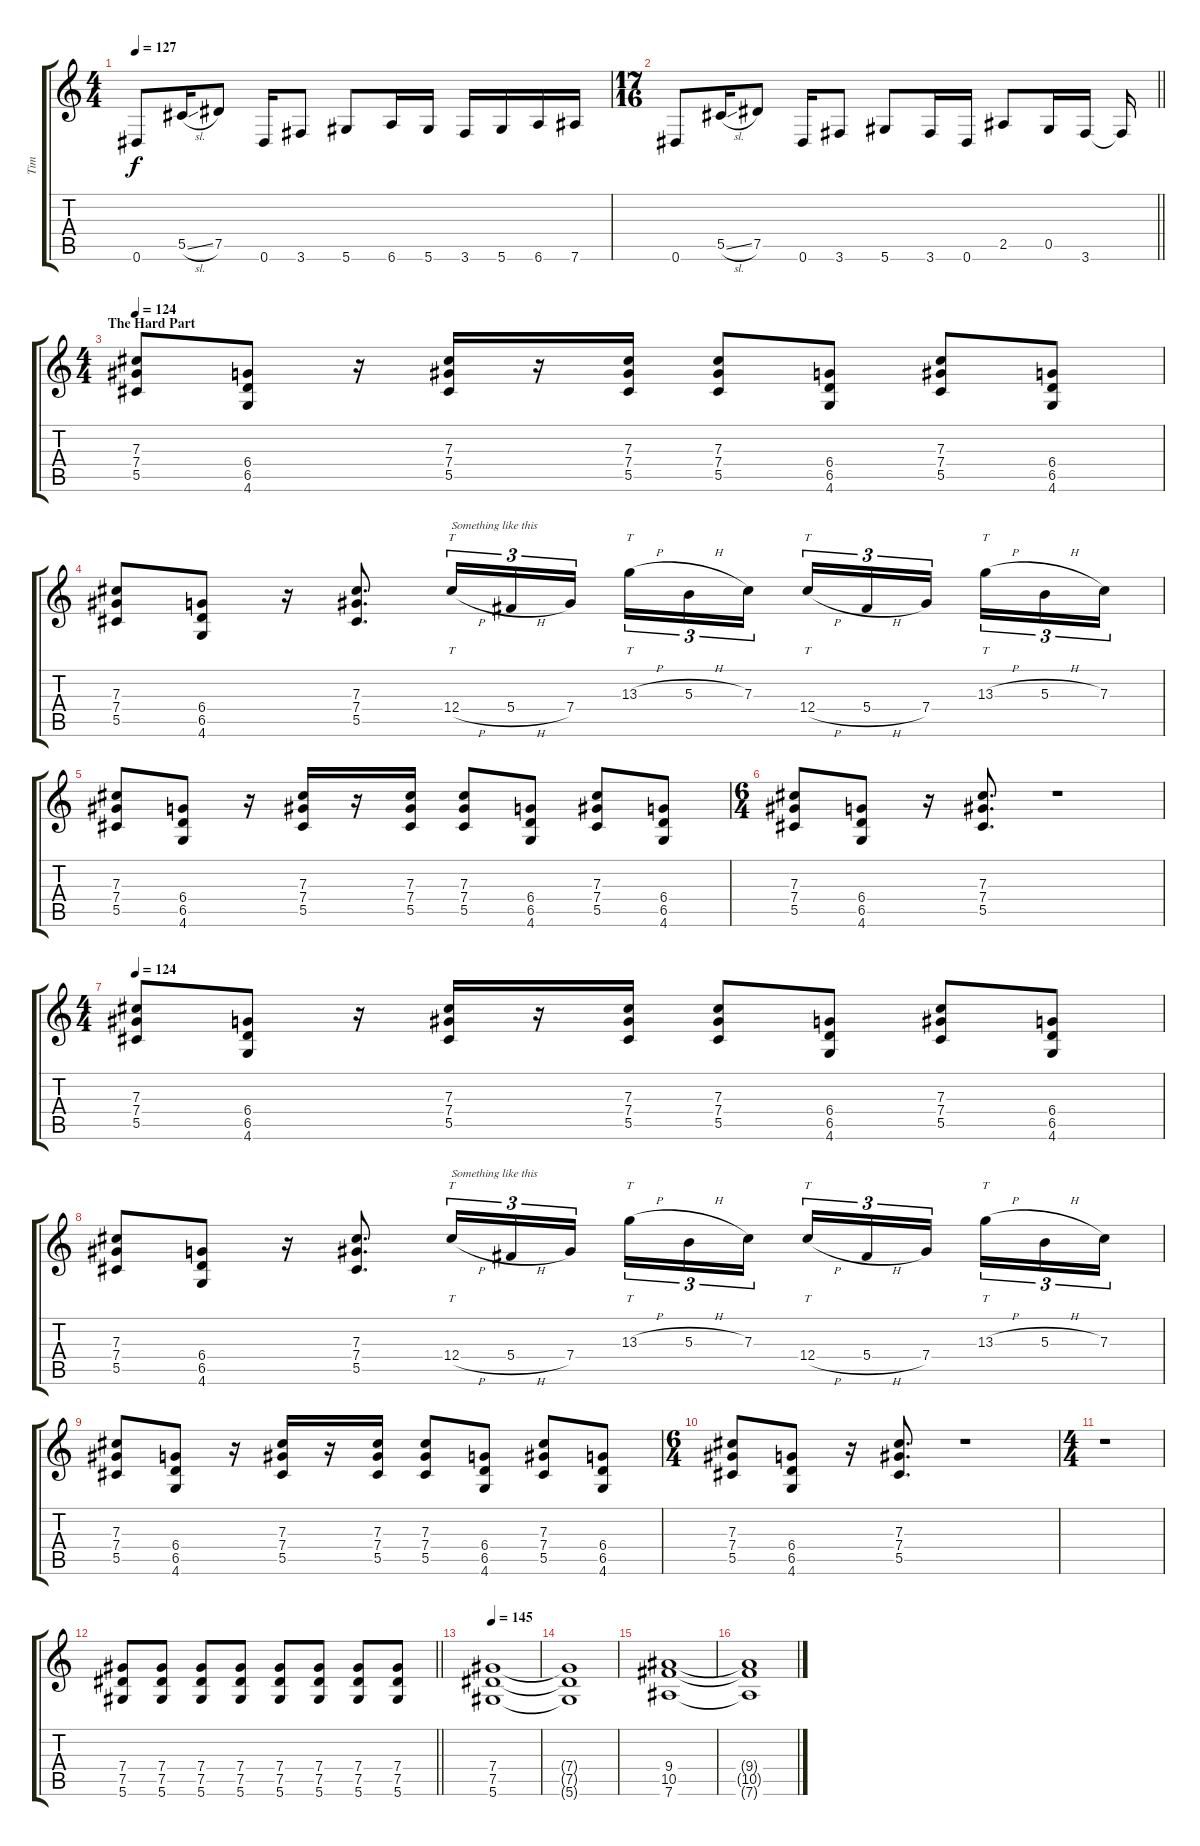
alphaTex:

\track ("Tim" "Tim") {instrument overdrivenguitar}
\staff {score tabs}
\tuning (Eb4 Bb3 Gb3 Db3 Ab2 Eb2) {hide}
\ts (4 4)
\tempo 127
\clef g2
\ks c
0.6.8{dy f} 5.5{sl}.16 7.5.8 0.6.16 3.6.8 5.6.8 6.6.16 5.6.16 3.6.16 5.6.16 6.6.16 7.6.16 |
\ts (17 16)
\barLineRight lightlight
0.6.8 5.5{sl}.16 7.5.8 0.6.16 3.6.8 5.6.8 3.6.16 0.6.16 2.5.8 0.5.16 3.6.16 3.6{t}.16 |
\ts (4 4)
\section ("" "The Hard Part")
\tempo 124
(7.3 7.4 5.5).8 (6.4 6.5 4.6).8 r.16 (7.3 7.4 5.5).16 r.16 (7.3 7.4 5.5).16 (7.3 7.4 5.5).8 (6.4 6.5 4.6).8 (7.3 7.4 5.5).8 (6.4 6.5 4.6).8 |
(7.3 7.4 5.5).8 (6.4 6.5 4.6).8 r.16 (7.3 7.4 5.5).8{d} 12.4{h}.16{tt tu (3 2) txt "Something like this"} 5.4{h}.16{tu (3 2)} 7.4.16{tu (3 2) beam splitsecondary} 13.3{h}.16{tt tu (3 2)} 5.3{h}.16{tu (3 2)} 7.3.16{tu (3 2)} 12.4{h}.16{tt tu (3 2)} 5.4{h}.16{tu (3 2)} 7.4.16{tu (3 2) beam splitsecondary} 13.3{h}.16{tt tu (3 2)} 5.3{h}.16{tu (3 2)} 7.3.16{tu (3 2)} |
(7.3 7.4 5.5).8 (6.4 6.5 4.6).8 r.16 (7.3 7.4 5.5).16 r.16 (7.3 7.4 5.5).16 (7.3 7.4 5.5).8 (6.4 6.5 4.6).8 (7.3 7.4 5.5).8 (6.4 6.5 4.6).8 |
\ts (6 4)
(7.3 7.4 5.5).8 (6.4 6.5 4.6).8 r.16 (7.3 7.4 5.5).8{d} r.1 |
\ts (4 4)
\tempo 124
(7.3 7.4 5.5).8 (6.4 6.5 4.6).8 r.16 (7.3 7.4 5.5).16 r.16 (7.3 7.4 5.5).16 (7.3 7.4 5.5).8 (6.4 6.5 4.6).8 (7.3 7.4 5.5).8 (6.4 6.5 4.6).8 |
(7.3 7.4 5.5).8 (6.4 6.5 4.6).8 r.16 (7.3 7.4 5.5).8{d} 12.4{h}.16{tt tu (3 2) txt "Something like this"} 5.4{h}.16{tu (3 2)} 7.4.16{tu (3 2) beam splitsecondary} 13.3{h}.16{tt tu (3 2)} 5.3{h}.16{tu (3 2)} 7.3.16{tu (3 2)} 12.4{h}.16{tt tu (3 2)} 5.4{h}.16{tu (3 2)} 7.4.16{tu (3 2) beam splitsecondary} 13.3{h}.16{tt tu (3 2)} 5.3{h}.16{tu (3 2)} 7.3.16{tu (3 2)} |
(7.3 7.4 5.5).8 (6.4 6.5 4.6).8 r.16 (7.3 7.4 5.5).16 r.16 (7.3 7.4 5.5).16 (7.3 7.4 5.5).8 (6.4 6.5 4.6).8 (7.3 7.4 5.5).8 (6.4 6.5 4.6).8 |
\ts (6 4)
(7.3 7.4 5.5).8 (6.4 6.5 4.6).8 r.16 (7.3 7.4 5.5).8{d} r.1 |
\ts (4 4)
r.1 |
\barLineRight lightlight
(7.4 7.5 5.6).8 (7.4 7.5 5.6).8 (7.4 7.5 5.6).8 (7.4 7.5 5.6).8 (7.4 7.5 5.6).8 (7.4 7.5 5.6).8 (7.4 7.5 5.6).8 (7.4 7.5 5.6).8 |
\tempo 145
(7.4 7.5 5.6).1 |
(7.4{t} 7.5{t} 5.6{t}).1 |
(9.4 10.5 7.6).1 |
(9.4{t} 10.5{t} 7.6{t}).1
